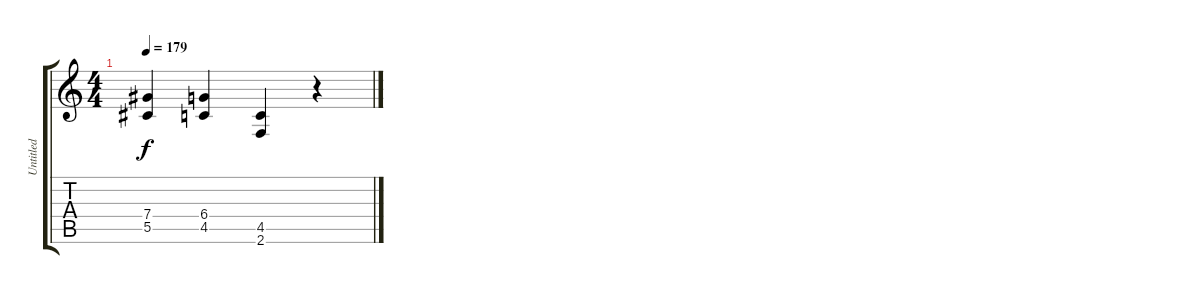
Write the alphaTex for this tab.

\track ("Untitled" "Untitled") {instrument overdrivenguitar}
\staff {score tabs}
\tuning (Eb4 Bb3 Gb3 Db3 Ab2 Eb2) {hide}
\ts (4 4)
\tempo 179
\clef g2
\ks c
(7.4 5.5).4{dy f} (6.4 4.5).4 (4.5 2.6).4 r.4
